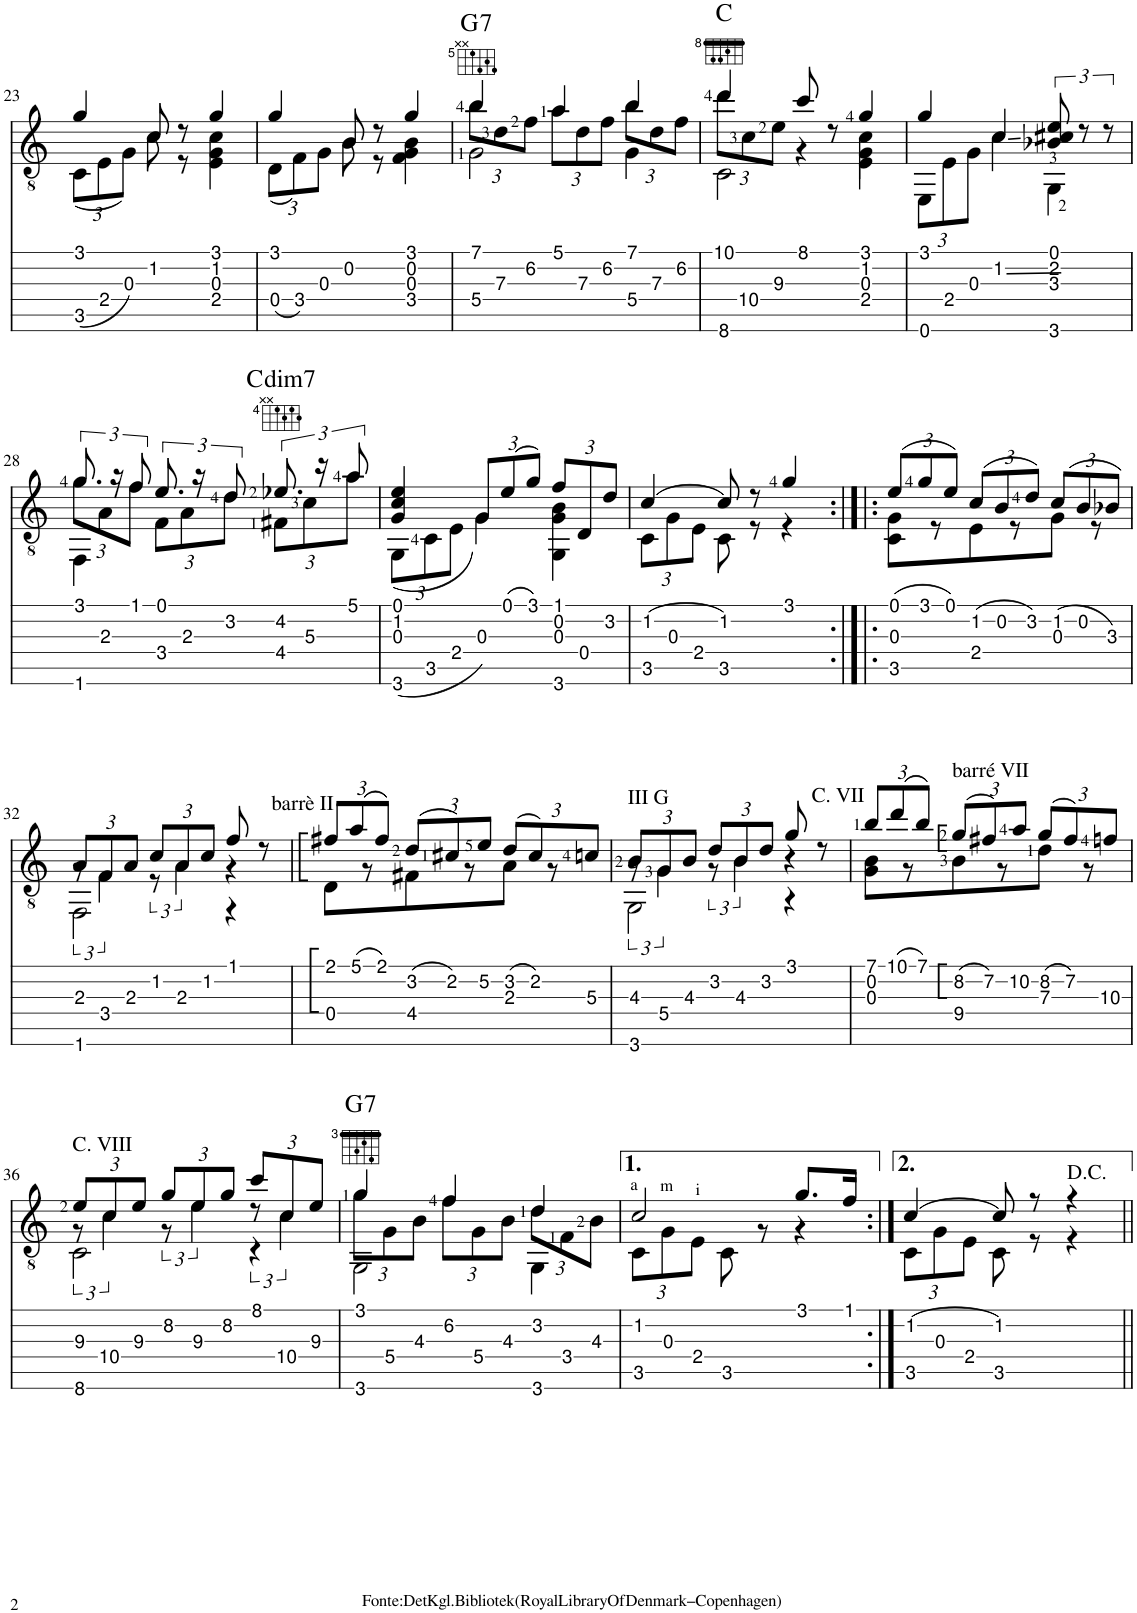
**kern	**kern	**harte
*part1	*part1	*part1
*staff2	*staff1	*
*I"Guitar	*	*
*I'Guit.	*	*
!!LO:PB:g=z
*	*clefGv2	*
*k[]	*k[]	*
*M3/4	*M3/4	*
=23	=23	=23
*^	*^	*
*	*Xbrackettup	*	*Xbrackettup	*
4g	12CL	4g/	(12C\L	.
.	12E	.	12E\	.
.	12GJ	.	12G\J)	.
8c	8c	8c/	8c\	.
8r	8r	8r	8r	.
4g	4E 4G 4c	4g/	4E\ 4G\ 4c\	.
=24	=24	=24	=24	=24
4g	12DL	4g/	(12D\L	.
.	12F	.	12F\)	.
.	12GJ	.	12G\J	.
8B	8B	8B/	8B\	.
8r	8r	8r	8r	.
4g	4F 4G 4B	4g/	4F\ 4G\ 4B\	.
=25	=25	=25	=25	=25
*	*^	*	*^	*
!	!	!	!	!	!	!LO:H:kt=7
4b	12bL	2G	4b/	12b\L	2G\	G:7
.	12d	.	.	12d\	.	.
.	12fJ	.	.	12f\J	.	.
4a	12aL	.	4a/	12a\L	.	.
.	12d	.	.	12d\	.	.
.	12fJ	.	.	12f\J	.	.
4b	12bL	4G	4b/	12b\L	4G\	.
.	12d	.	.	12d\	.	.
.	12fJ	.	.	12f\J	.	.
=26	=26	=26	=26	=26	=26	=26
4dd	12ddL	2C	4dd/	12dd\L	2C\	C:maj
.	12c	.	.	12c\	.	.
.	12eJ	.	.	12e\J	.	.
8cc	4r	.	8cc/	4r	.	.
8r	.	.	8r	.	.	.
4g	4G 4c	4E	4g/	4G\ 4c\	4E\	.
*	*v	*v	*	*	*	*
*	*	*	*v	*v	*
=27	=27	=27	=27	=27
4g	12EEL	4g/	12EE\L	.
.	12E	.	12E\	.
.	12GJ	.	12G\J	.
4c	4c	4c/	4c\	.
*	*	*brackettup	*	*
12B- 12c# 12e	4GG	12B-X/ 12c#X/ 12e/	4GG\	.
12r	.	12r	.	.
12r	.	12r	.	.
!!LO:LB:g=z
=28	=28	=28	=28	=28
*	*^	*	*	*
*	*	*	*	*Xbrackettup	*
*	*	*	*	*^	*
12.g	12gL	4FF	12.g/	12g\L	4FF\	.
.	12A	.	.	12A\	.	.
24r	.	.	24r	.	.	.
12f	12fJ	.	12f/	12f\J	.	.
*	*	*	*brackettup	*Xbrackettup	*	*
12.e	12FL	2ryy	12.e/	12F\L	2ryy	.
.	12A	.	.	12A\	.	.
24r	.	.	24r	.	.	.
12d	12dJ	.	12d/	12d\J	.	.
*	*	*	*brackettup	*Xbrackettup	*	*
!	!	!	!	!	!	!LO:H:kt=dim7
12.e-	12F#L	.	12.e-X/	12F#X\L	.	C:dim7
.	12c	.	.	12c\	.	.
24r	.	.	24r	.	.	.
12a	12aJ	.	12a/	12a\J	.	.
*	*v	*v	*	*	*	*
*	*	*	*v	*v	*
=29	=29	=29	=29	=29
4G 4c 4e	12GGL	4G/ 4c/ 4e/	(12GG\L	.
.	12C	.	12C\	.
.	12EJ	.	12E\J	.
12GL	4G	12G/L	4G\)	.
12e	.	(12e/	.	.
12gJ	.	12g/J)	.	.
12fL	4GG 4G 4B	12f/L	4GG\ 4G\ 4B\	.
12D	.	12D/	.	.
12dJ	.	12d/J	.	.
=30	=30	=30	=30	=30
[4c	12CL	[4c/	12C\L	.
.	12G	.	12G\	.
.	12EJ	.	12E\J	.
8c]	8C	8c/]	8C\	.
8r	8r	8r	8r	.
4g	4r	4g/	4r	.
=31:|!|:	=31:|!|:	=31:|!|:	=31:|!|:	=31:|!|:
12eL	8C 8G	(12e/L	8C\ 8G\L	.
12g	.	12g/	.	.
.	8r	.	8r	.
12eJ	.	12e/J)	.	.
12cL	8E	(12c/L	8E\	.
12B	.	12B/	.	.
.	8r	.	8r	.
12dJ	.	12d/J)	.	.
12cL	8G	(12c/L	8G\J	.
12B	.	12B/	.	.
.	8r	.	8r	.
12B-J	.	12B-X/J)	.	.
!!LO:LB:g=z
=32	=32	=32	=32	=32
*	*^	*	*	*
*	*	*	*	*brackettup	*
*	*	*	*	*^	*
12AL	12r	2FF	12A/L	12r	2FF\	.
12F	6F	.	12F/	6F\	.	.
12AJ	.	.	12A/J	.	.	.
*	*	*	*Xbrackettup	*brackettup	*	*
12cL	12r	.	12c/L	12r	.	.
12A	6A	.	12A/	6A\	.	.
12cJ	.	.	12c/J	.	.	.
8f	4r	4r	8f/	4r	4r	.
8r	.	.	8r	.	.	.
*	*v	*v	*	*	*	*
*	*	*v	*v	*v	*
=33	=33	=33	=33
*	*	*Xbrackettup	*
*	*	*^	*
!	!	!LO:TX:a:t=barrè II	!	!
12f#::L	8D	12f#X::/L	8D\L	.
12a	.	(12a/	.	.
.	8r	.	8r	.
12f#J	.	12f#/J)	.	.
12dL	8F#	(12d/L	8F#X\	.
12c#	.	12c#X/)	.	.
.	8r	.	8r	.
12eJ	.	12e/J	.	.
12dL	8A	(12d/L	8A\J	.
12c#	.	12c#/)	.	.
.	8r	.	8r	.
12cJ	.	12cn/J	.	.
=34	=34	=34	=34	=34
*	*^	*	*	*
*	*	*	*	*brackettup	*
*	*	*	*	*^	*
!	!	!	!LO:TX:a:t=III G	!	!	!
12BL	12r	2GG	12B/L	12r	2GG\	.
12G	6G	.	12G/	6G\	.	.
12BJ	.	.	12B/J	.	.	.
*	*	*	*Xbrackettup	*brackettup	*	*
12dL	12r	.	12d/L	12r	.	.
12B	6B	.	12B/	6B\	.	.
12dJ	.	.	12d/J	.	.	.
8g	4r	4r	8g/	4r	4r	.
8r	.	.	8r	.	.	.
*	*v	*v	*	*	*	*
*	*	*v	*v	*v	*
=35	=35	=35	=35
*	*	*Xbrackettup	*
*	*	*^	*
!	!	!LO:TX:a:t=C. VII	!	!
12bL	8G 8B	12b/L	8G\ 8B\L	.
12dd	.	(12dd/	.	.
.	8r	.	8r	.
12bJ	.	12b/J)	.	.
!	!	!LO:TX:a:t=barré VII	!	!
12g::L	8B	(12g::/L	8B\	.
12f#	.	12f#X/)	.	.
.	8r	.	8r	.
12aJ	.	12a/J	.	.
12gL	8d	(12g/L	8d\J	.
12f#	.	12f#/)	.	.
.	8r	.	8r	.
12fJ	.	12fn/J	.	.
!!LO:LB:g=z
=36	=36	=36	=36	=36
*	*^	*	*	*
*	*	*	*	*brackettup	*
*	*	*	*	*^	*
!	!	!	!LO:TX:a:t=C. VIII	!	!	!
12eL	12r	2C	12e/L	12r	2C\	.
12c	6c	.	12c/	6c\	.	.
12eJ	.	.	12e/J	.	.	.
*	*	*	*Xbrackettup	*brackettup	*	*
12gL	12r	.	12g/L	12r	.	.
12e	6e	.	12e/	6e\	.	.
12gJ	.	.	12g/J	.	.	.
*	*	*	*Xbrackettup	*brackettup	*	*
12ccL	12r	4r	12cc/L	12r	4r	.
12c	6c	.	12c/	6c\	.	.
12eJ	.	.	12e/J	.	.	.
=37	=37	=37	=37	=37	=37	=37
*	*	*	*	*Xbrackettup	*	*
!	!	!	!	!	!	!LO:H:kt=7
4g	12gL	2GG	4g/	12g\L	2GG\	G:7
.	12G	.	.	12G\	.	.
.	12BJ	.	.	12B\J	.	.
4f	12fL	.	4f/	12f\L	.	.
.	12G	.	.	12G\	.	.
.	12BJ	.	.	12B\J	.	.
4d	12dL	4GG	4d/	12d\L	4GG\	.
.	12F	.	.	12F\	.	.
.	12BJ	.	.	12B\J	.	.
*	*v	*v	*	*	*	*
*	*	*	*v	*v	*
=38	=38	=38	=38	=38
2c	12CL	2c/	12C\L	.
.	12G	.	12G\	.
.	12EJ	.	12E\J	.
.	8C	.	8C\	.
.	8r	.	8r	.
8.gL	4r	8.g/L	4r	.
16fJk	.	16f/Jk	.	.
=39:|!	=39:|!	=39:|!	=39:|!	=39:|!
[4c	12CL	[4c/	12C\L	.
.	12G	.	12G\	.
.	12EJ	.	12E\J	.
8c]	8C	8c/]	8C\	.
8r	8r	8r	8r	.
4r	4r	4r	4r	.
*v	*v	*	*	*
*	*v	*v	*
=||	=||	=||
*-	*-	*-
